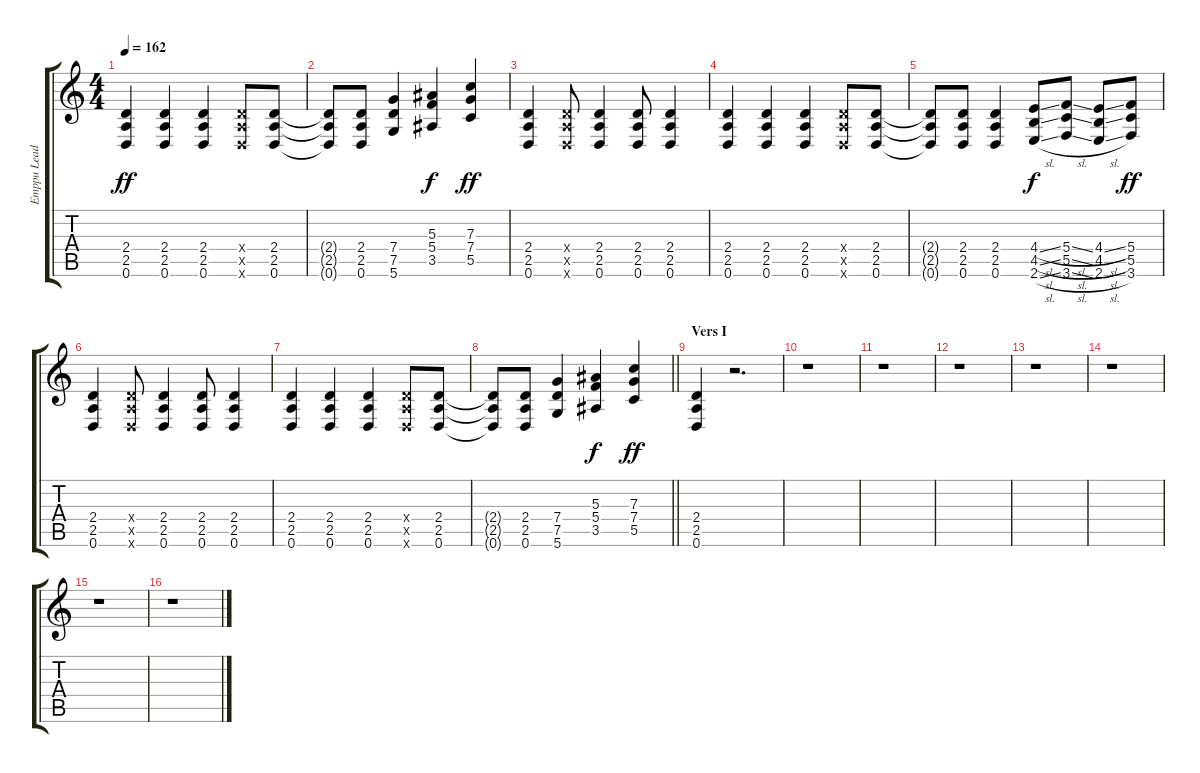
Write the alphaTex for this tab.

\track ("Emppu Lead" "Emppu Lead") {instrument distortionguitar}
\staff {score tabs}
\tuning (D4 A3 F3 C3 G2 D2) {hide}
\ts (4 4)
\tempo 162
\clef g2
\ks c
(2.4 2.5 0.6).4{dy ff} (2.4 2.5 0.6).4 (2.4 2.5 0.6).4 (2.4{x} 2.5{x} 0.6{x}).8 (2.4 2.5 0.6).8 |
(2.4{t} 2.5{t} 0.6{t}).8 (2.4 2.5 0.6).8 (7.4 7.5 5.6).4 (5.3 5.4 3.5).4{dy f} (7.3 7.4 5.5).4{dy ff} |
(2.4 2.5 0.6).4 (2.4{x} 2.5{x} 0.6{x}).8 (2.4 2.5 0.6).4 (2.4 2.5 0.6).8 (2.4 2.5 0.6).4 |
(2.4 2.5 0.6).4 (2.4 2.5 0.6).4 (2.4 2.5 0.6).4 (2.4{x} 2.5{x} 0.6{x}).8 (2.4 2.5 0.6).8 |
(2.4{t} 2.5{t} 0.6{t}).8 (2.4 2.5 0.6).8 (2.4 2.5 0.6).4 (4.4{sl} 4.5{sl} 2.6{sl}).8{dy f} (5.4{sl} 5.5{sl} 3.6{sl}).8 (4.4{sl} 4.5{sl} 2.6{sl}).8 (5.4 5.5 3.6).8{dy ff} |
(2.4 2.5 0.6).4 (2.4{x} 2.5{x} 0.6{x}).8 (2.4 2.5 0.6).4 (2.4 2.5 0.6).8 (2.4 2.5 0.6).4 |
(2.4 2.5 0.6).4 (2.4 2.5 0.6).4 (2.4 2.5 0.6).4 (2.4{x} 2.5{x} 0.6{x}).8 (2.4 2.5 0.6).8 |
\barLineRight lightlight
(2.4{t} 2.5{t} 0.6{t}).8 (2.4 2.5 0.6).8 (7.4 7.5 5.6).4 (5.3 5.4 3.5).4{dy f} (7.3 7.4 5.5).4{dy ff} |
\section ("" "Vers I")
(2.4 2.5 0.6).4 r.2{d} |
r.1 |
r.1 |
r.1 |
r.1 |
r.1 |
r.1 |
r.1
